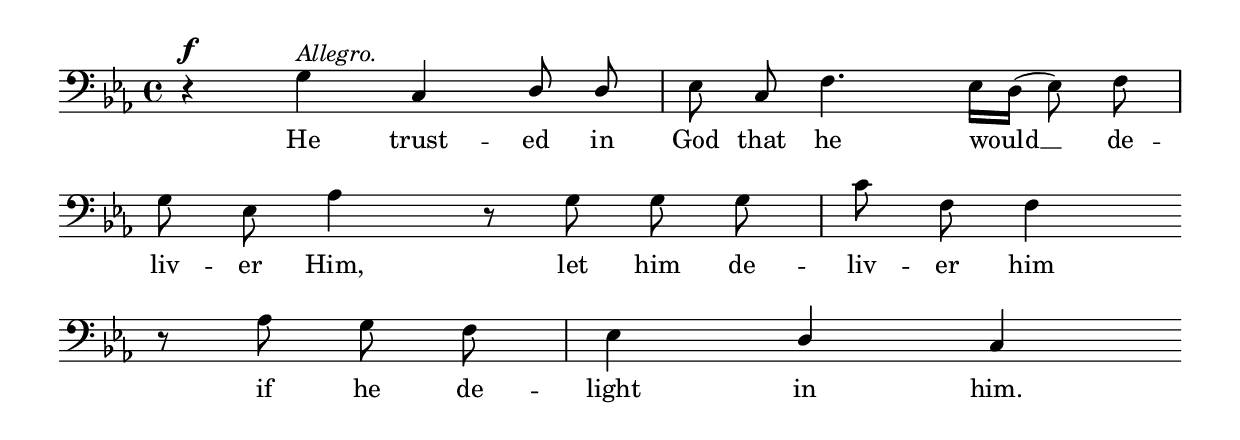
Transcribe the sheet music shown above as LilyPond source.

\version "2.6.3"
\include "english.ly"

melody = \relative {
  \clef bass
   \key ef \major
   \autoBeamOff
   \dynamicUp r4\f g4^\markup { \italic {Allegro.}} c,4 \stemUp d8 d | \stemDown ef8 \stemUp c \stemDown f4. ef16[ d(] ef8) f8 | \break
   g8 ef8 af4 r8 g8 g g | c f, f4 \break
   r8 af g f | ef4 \stemUp d c \bar ""
}

\addlyrics { He trust -- ed in God that he would __  de -- 
               liv -- er Him, let him de -- liv -- er him 
               if he de -- light in him. }

\score {
  \new Staff \melody
  \midi { \tempo 4 = 140 }
  \layout {  
    indent = 0.0\cm
    \context {
      \Score
       \remove Bar_number_engraver
    }
  }
}